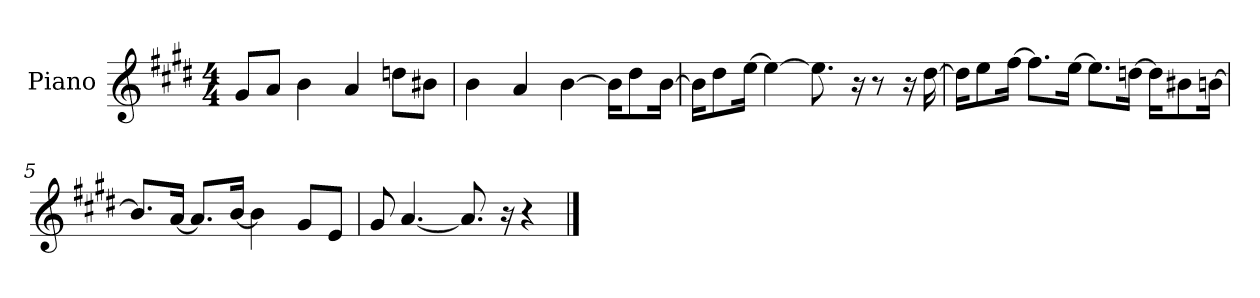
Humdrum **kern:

**kern
*part1
*staff1
*I"Piano
*I'P-no
*clefG2
*k[f#c#g#d#]
*M4/4
*MM90
=1
8g#/L
8a/J
4b\
4a/
8ddn\L
8b#X\J
=2
4b\
4a/
[4b\
16b\KL]
8dd#\
[16b\Jk
=3
16b\KL]
8dd#\
[16ee\Jk
4ee\_
8.ee\]
16r
8r
16r
[16dd#\
=4
16dd#\KL]
8ee\
[16ff#\Jk
8.ff#\L]
[16ee\Jk
8.ee\L]
[16ddn\Jk
16dd\KL]
8b#X\
[16bn\Jk
!!LO:LB:g=z
=5
8.b/L]
[16a/Jk
8.a/L]
[16b/Jk
4b\]
8g#/L
8e/J
=6
8g#/
[4.a/
8.a/]
16r
4r
==
*-
